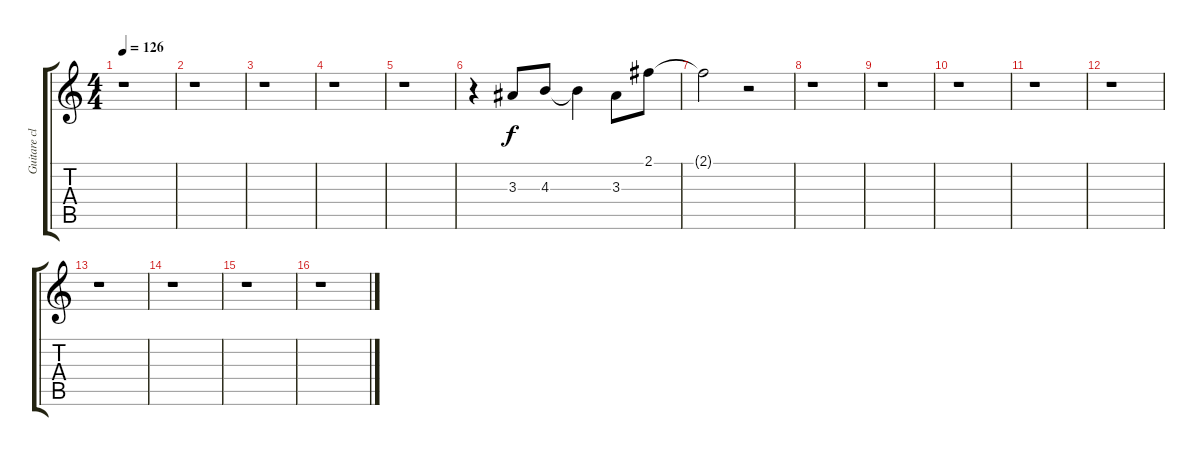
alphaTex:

\track ("Guitare claire" "Guitare cl") {instrument acousticguitarsteel}
\staff {score tabs}
\tuning (E4 B3 G3 D3 A2 E2) {hide}
\ts (4 4)
\tempo 126
\clef g2
\ks c
r.1{dy f} |
r.1 |
r.1 |
r.1 |
r.1 |
r.4 3.3.8 4.3.8 4.3{t}.4 3.3.8 2.1.8 |
2.1{t}.2 r.2 |
r.1 |
r.1 |
r.1 |
r.1 |
r.1 |
r.1 |
r.1 |
r.1 |
r.1
